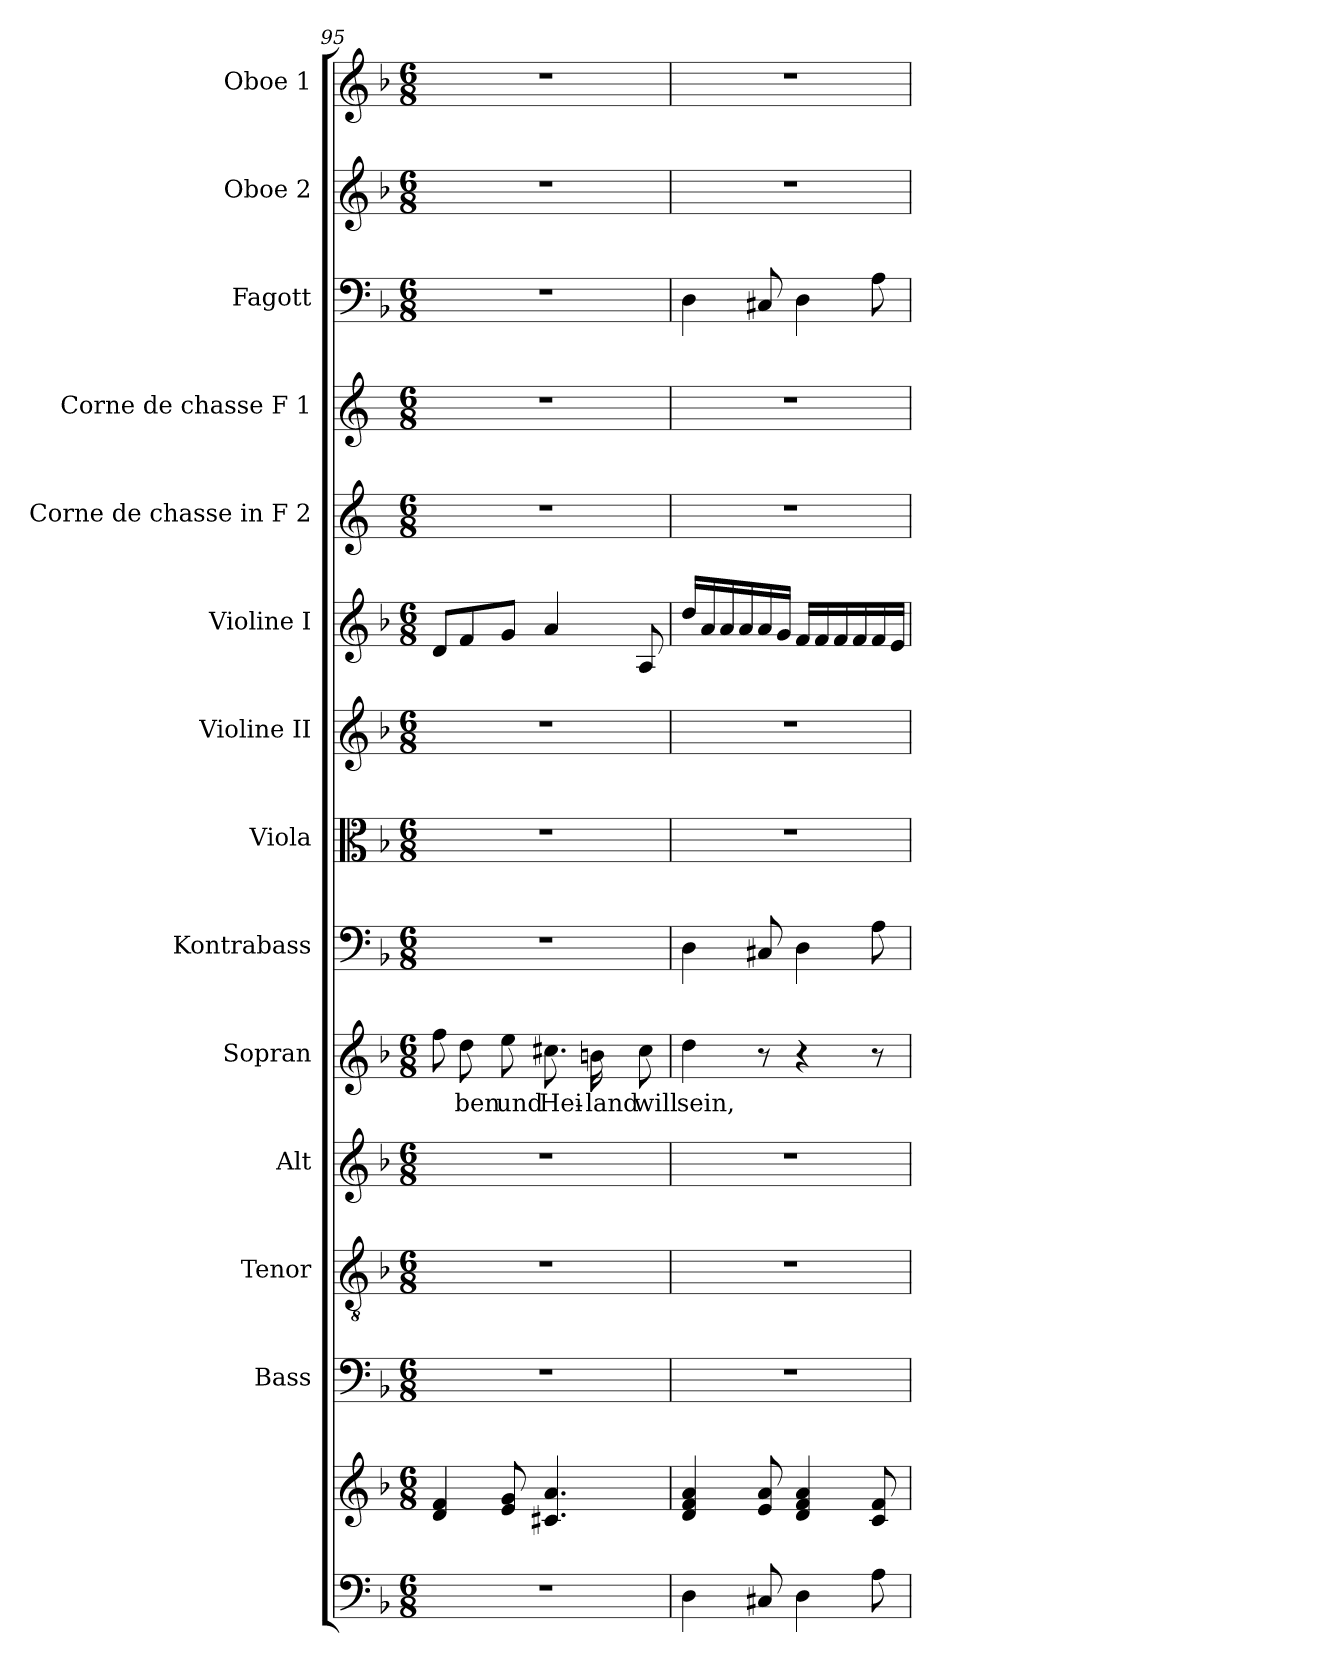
**kern	**kern	**kern	**kern	**kern	**kern	**text	**kern	**kern	**kern	**kern	**kern	**kern	**kern	**kern	**kern
*part14	*part14	*part13	*part12	*part11	*part10	*part10	*part9	*part8	*part7	*part6	*part5	*part4	*part3	*part2	*part1
*staff15	*staff14	*staff13	*staff12	*staff11	*staff10	*staff10	*staff9	*staff8	*staff7	*staff6	*staff5	*staff4	*staff3	*staff2	*staff1
*	*	*I"Bass	*I"Tenor	*I"Alt	*I"Sopran	*	*I"Kontrabass	*I"Viola	*I"Violine II	*I"Violine I	*I"Corne de chasse in F 2	*I"Corne de chasse F 1	*I"Fagott	*I"Oboe 2	*I"Oboe 1
*	*	*I'B.	*I'T.	*I'A.	*I'S.	*	*I'Kb.	*I'Vla.	*I'Vl. II	*I'Vl. I	*	*	*I'Fg.	*I'Ob. 2	*I'Ob. 1
*clefF4	*clefG2	*clefF4	*clefGv2	*clefG2	*clefG2	*	*clefF4	*clefC3	*clefG2	*clefG2	*clefG2	*clefG2	*clefF4	*clefG2	*clefG2
*	*	*	*	*	*	*	*ITrd7c12	*	*	*	*ITrd4c7	*ITrd4c7	*	*	*
*k[b-]	*k[b-]	*k[b-]	*k[b-]	*k[b-]	*k[b-]	*	*k[b-]	*k[b-]	*k[b-]	*k[b-]	*k[b-]	*k[b-]	*k[b-]	*k[b-]	*k[b-]
*F:	*F:	*F:	*F:	*F:	*F:	*	*F:	*F:	*F:	*F:	*F:	*F:	*F:	*F:	*F:
*M6/8	*M6/8	*M6/8	*M6/8	*M6/8	*M6/8	*	*M6/8	*M6/8	*M6/8	*M6/8	*M6/8	*M6/8	*M6/8	*M6/8	*M6/8
=95	=95	=95	=95	=95	=95	=95	=95	=95	=95	=95	=95	=95	=95	=95	=95
2.r	4d/ 4f/	2.r	2.r	2.r	8ff\	.	2.r	2.r	2.r	8d/L	2.r	2.r	2.r	2.r	2.r
!	!	!	!	!	!	!LO:LY:b	!	!	!	!	!	!	!	!	!
.	.	.	.	.	8dd\	-ben	.	.	.	8f/	.	.	.	.	.
!	!	!	!	!	!	!LO:LY:b	!	!	!	!	!	!	!	!	!
.	8e/ 8g/	.	.	.	8ee\	und	.	.	.	8g/J	.	.	.	.	.
!	!	!	!	!	!	!LO:LY:b	!	!	!	!	!	!	!	!	!
.	4.c#X/ 4.a/	.	.	.	8.cc#X\	Hei-	.	.	.	4a/	.	.	.	.	.
!	!	!	!	!	!	!LO:LY:b	!	!	!	!	!	!	!	!	!
.	.	.	.	.	16bn\	-land	.	.	.	.	.	.	.	.	.
!	!	!	!	!	!	!LO:LY:b	!	!	!	!	!	!	!	!	!
.	.	.	.	.	8cc#\	will	.	.	.	8A/	.	.	.	.	.
!!LO:PB:g=z
=96	=96	=96	=96	=96	=96	=96	=96	=96	=96	=96	=96	=96	=96	=96	=96
!	!	!	!	!	!	!LO:LY:b	!	!	!	!	!	!	!	!	!
4D\	4d/ 4f/ 4a/	2.r	2.r	2.r	4dd\	sein,	4DD\	2.r	2.r	16dd/LL	2.r	2.r	4D\	2.r	2.r
.	.	.	.	.	.	.	.	.	.	16a/	.	.	.	.	.
.	.	.	.	.	.	.	.	.	.	16a/	.	.	.	.	.
.	.	.	.	.	.	.	.	.	.	16a/	.	.	.	.	.
8C#X/	8e/ 8a/	.	.	.	8r	.	8CC#X/	.	.	16a/	.	.	8C#X/	.	.
.	.	.	.	.	.	.	.	.	.	16g/JJ	.	.	.	.	.
4D\	4d/ 4f/ 4a/	.	.	.	4r	.	4DD\	.	.	16f/LL	.	.	4D\	.	.
.	.	.	.	.	.	.	.	.	.	16f/	.	.	.	.	.
.	.	.	.	.	.	.	.	.	.	16f/	.	.	.	.	.
.	.	.	.	.	.	.	.	.	.	16f/	.	.	.	.	.
8A\	8c/ 8f/	.	.	.	8r	.	8AA\	.	.	16f/	.	.	8A\	.	.
.	.	.	.	.	.	.	.	.	.	16e/JJ	.	.	.	.	.
=	=	=	=	=	=	=	=	=	=	=	=	=	=	=	=
*-	*-	*-	*-	*-	*-	*-	*-	*-	*-	*-	*-	*-	*-	*-	*-
